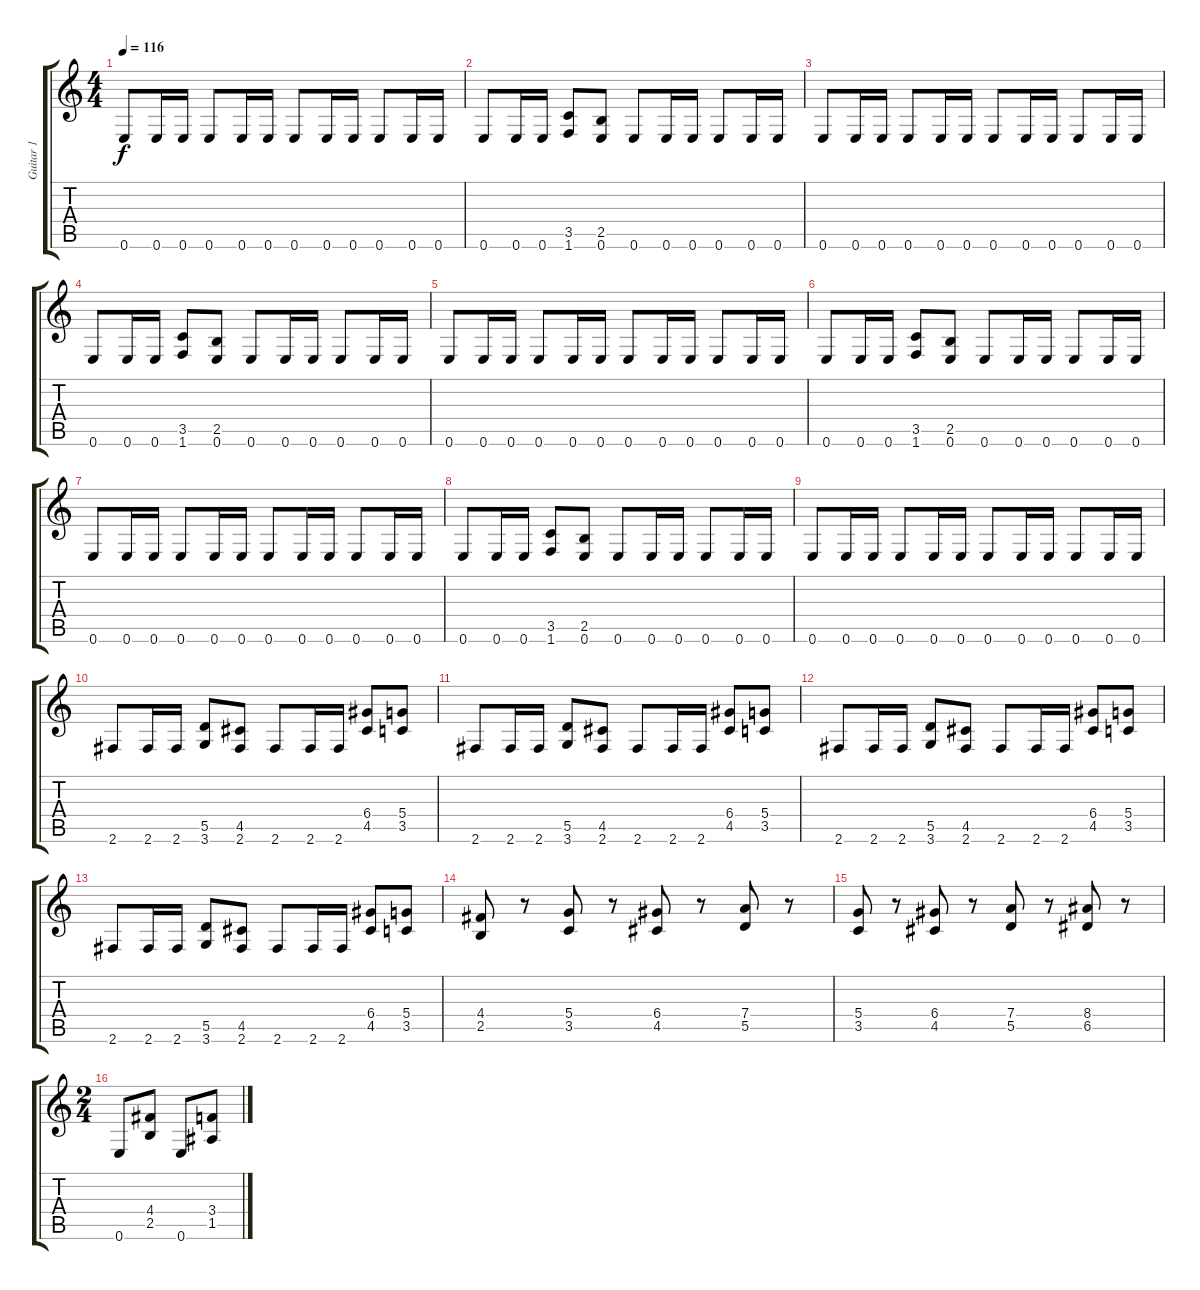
\track ("Guitar 1" "Guitar 1") {instrument distortionguitar}
\staff {score tabs}
\tuning (E4 B3 G3 D3 A2 E2) {hide}
\ts (4 4)
\tempo 116
\clef g2
\ks c
0.6.8{dy f} 0.6.16 0.6.16 0.6.8 0.6.16 0.6.16 0.6.8 0.6.16 0.6.16 0.6.8 0.6.16 0.6.16 |
0.6.8 0.6.16 0.6.16 (3.5 1.6).8 (2.5 0.6).8 0.6.8 0.6.16 0.6.16 0.6.8 0.6.16 0.6.16 |
0.6.8 0.6.16 0.6.16 0.6.8 0.6.16 0.6.16 0.6.8 0.6.16 0.6.16 0.6.8 0.6.16 0.6.16 |
0.6.8 0.6.16 0.6.16 (3.5 1.6).8 (2.5 0.6).8 0.6.8 0.6.16 0.6.16 0.6.8 0.6.16 0.6.16 |
0.6.8 0.6.16 0.6.16 0.6.8 0.6.16 0.6.16 0.6.8 0.6.16 0.6.16 0.6.8 0.6.16 0.6.16 |
0.6.8 0.6.16 0.6.16 (3.5 1.6).8 (2.5 0.6).8 0.6.8 0.6.16 0.6.16 0.6.8 0.6.16 0.6.16 |
0.6.8 0.6.16 0.6.16 0.6.8 0.6.16 0.6.16 0.6.8 0.6.16 0.6.16 0.6.8 0.6.16 0.6.16 |
0.6.8 0.6.16 0.6.16 (3.5 1.6).8 (2.5 0.6).8 0.6.8 0.6.16 0.6.16 0.6.8 0.6.16 0.6.16 |
0.6.8 0.6.16 0.6.16 0.6.8 0.6.16 0.6.16 0.6.8 0.6.16 0.6.16 0.6.8 0.6.16 0.6.16 |
2.6.8 2.6.16 2.6.16 (5.5 3.6).8 (4.5 2.6).8 2.6.8 2.6.16 2.6.16 (6.4 4.5).8 (5.4 3.5).8 |
2.6.8 2.6.16 2.6.16 (5.5 3.6).8 (4.5 2.6).8 2.6.8 2.6.16 2.6.16 (6.4 4.5).8 (5.4 3.5).8 |
2.6.8 2.6.16 2.6.16 (5.5 3.6).8 (4.5 2.6).8 2.6.8 2.6.16 2.6.16 (6.4 4.5).8 (5.4 3.5).8 |
2.6.8 2.6.16 2.6.16 (5.5 3.6).8 (4.5 2.6).8 2.6.8 2.6.16 2.6.16 (6.4 4.5).8 (5.4 3.5).8 |
(4.4 2.5).8 r.8 (5.4 3.5).8 r.8 (6.4 4.5).8 r.8 (7.4 5.5).8 r.8 |
(5.4 3.5).8 r.8 (6.4 4.5).8 r.8 (7.4 5.5).8 r.8 (8.4 6.5).8 r.8 |
\ts (2 4)
0.6.8 (4.4 2.5).8 0.6.8 (3.4 1.5).8
